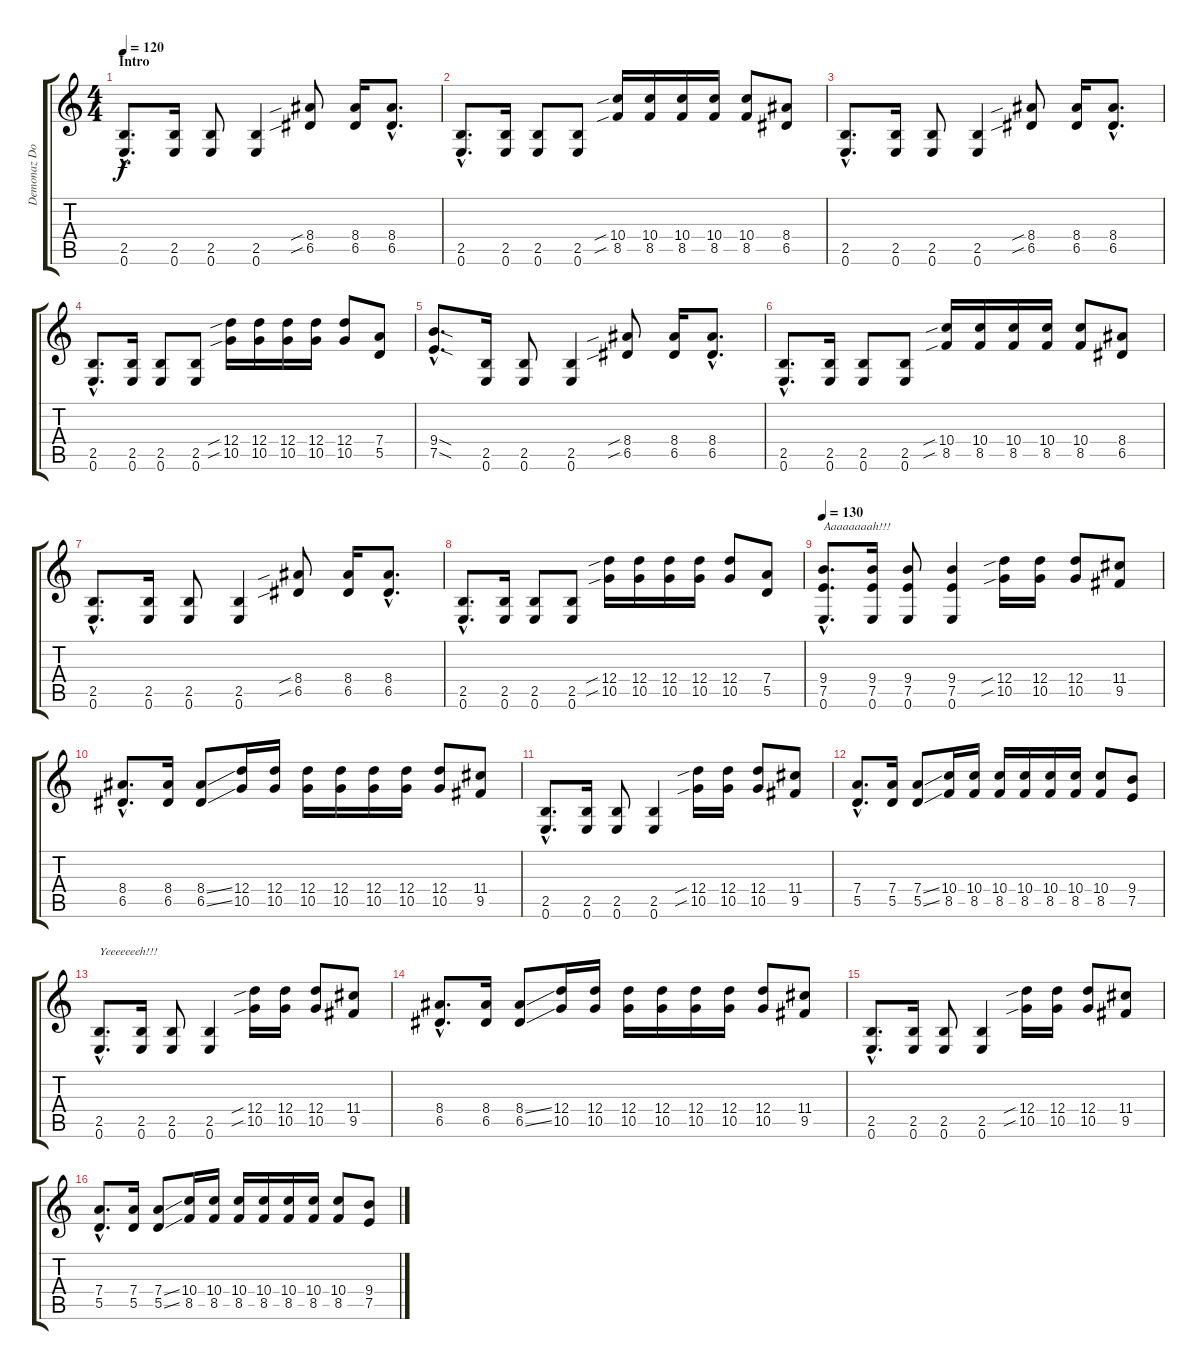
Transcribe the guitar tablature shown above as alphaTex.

\track ("Demonaz Doom Occulta" "Demonaz Do") {instrument distortionguitar}
\staff {score tabs}
\tuning (E4 B3 G3 D3 A2 E2) {hide}
\ts (4 4)
\section ("" "Intro")
\tempo 120
\tempo 124
\tempo 120
\clef g2
\ks c
(2.5{hac} 0.6{hac}).8{d dy f instrument distortionguitar} (2.5 0.6).16 (2.5 0.6).8 (2.5 0.6).4 (8.4{sib} 6.5{sib}).8 (8.4 6.5).16 (8.4{hac} 6.5{hac}).8{d} |
(2.5{hac} 0.6{hac}).8{d} (2.5 0.6).16 (2.5 0.6).8 (2.5 0.6).8 (10.4{sib} 8.5{sib}).16 (10.4 8.5).16 (10.4 8.5).16 (10.4 8.5).16 (10.4 8.5).8 (8.4 6.5).8 |
(2.5{hac} 0.6{hac}).8{d} (2.5 0.6).16 (2.5 0.6).8 (2.5 0.6).4 (8.4{sib} 6.5{sib}).8 (8.4 6.5).16 (8.4{hac} 6.5{hac}).8{d} |
(2.5{hac} 0.6{hac}).8{d} (2.5 0.6).16 (2.5 0.6).8 (2.5 0.6).8 (12.4{sib} 10.5{sib}).16 (12.4 10.5).16 (12.4 10.5).16 (12.4 10.5).16 (12.4 10.5).8 (7.4 5.5).8 |
(9.4{sod hac} 7.5{sod hac}).8{d} (2.5 0.6).16 (2.5 0.6).8 (2.5 0.6).4 (8.4{sib} 6.5{sib}).8 (8.4 6.5).16 (8.4{hac} 6.5{hac}).8{d} |
(2.5{hac} 0.6{hac}).8{d} (2.5 0.6).16 (2.5 0.6).8 (2.5 0.6).8 (10.4{sib} 8.5{sib}).16 (10.4 8.5).16 (10.4 8.5).16 (10.4 8.5).16 (10.4 8.5).8 (8.4 6.5).8 |
(2.5{hac} 0.6{hac}).8{d} (2.5 0.6).16 (2.5 0.6).8 (2.5 0.6).4 (8.4{sib} 6.5{sib}).8 (8.4 6.5).16 (8.4{hac} 6.5{hac}).8{d} |
(2.5{hac} 0.6{hac}).8{d} (2.5 0.6).16 (2.5 0.6).8 (2.5 0.6).8 (12.4{sib} 10.5{sib}).16 (12.4 10.5).16 (12.4 10.5).16 (12.4 10.5).16 (12.4 10.5).8 (7.4 5.5).8 |
\tempo 130
(9.4{hac} 7.5{hac} 0.6{hac}).8{d txt "Aaaaaaaah!!!"} (9.4 7.5 0.6).16 (9.4 7.5 0.6).8 (9.4 7.5 0.6).4 (12.4{sib} 10.5{sib}).16 (12.4 10.5).16 (12.4 10.5).8 (11.4 9.5).8 |
(8.4{hac} 6.5{hac}).8{d} (8.4 6.5).16 (8.4{ss} 6.5{ss}).8 (12.4 10.5).16 (12.4 10.5).16 (12.4 10.5).16 (12.4 10.5).16 (12.4 10.5).16 (12.4 10.5).16 (12.4 10.5).8 (11.4 9.5).8 |
(2.5{hac} 0.6{hac}).8{d} (2.5 0.6).16 (2.5 0.6).8 (2.5 0.6).4 (12.4{sib} 10.5{sib}).16 (12.4 10.5).16 (12.4 10.5).8 (11.4 9.5).8 |
(7.4{hac} 5.5{hac}).8{d} (7.4 5.5).16 (7.4{ss} 5.5{ss}).8 (10.4 8.5).16 (10.4 8.5).16 (10.4 8.5).16 (10.4 8.5).16 (10.4 8.5).16 (10.4 8.5).16 (10.4 8.5).8 (9.4 7.5).8 |
(2.5{hac} 0.6{hac}).8{d txt "Yeeeeeeeh!!!"} (2.5 0.6).16 (2.5 0.6).8 (2.5 0.6).4 (12.4{sib} 10.5{sib}).16 (12.4 10.5).16 (12.4 10.5).8 (11.4 9.5).8 |
(8.4{hac} 6.5{hac}).8{d} (8.4 6.5).16 (8.4{ss} 6.5{ss}).8 (12.4 10.5).16 (12.4 10.5).16 (12.4 10.5).16 (12.4 10.5).16 (12.4 10.5).16 (12.4 10.5).16 (12.4 10.5).8 (11.4 9.5).8 |
(2.5{hac} 0.6{hac}).8{d} (2.5 0.6).16 (2.5 0.6).8 (2.5 0.6).4 (12.4{sib} 10.5{sib}).16 (12.4 10.5).16 (12.4 10.5).8 (11.4 9.5).8 |
(7.4{hac} 5.5{hac}).8{d} (7.4 5.5).16 (7.4{ss} 5.5{ss}).8 (10.4 8.5).16 (10.4 8.5).16 (10.4 8.5).16 (10.4 8.5).16 (10.4 8.5).16 (10.4 8.5).16 (10.4 8.5).8 (9.4 7.5).8
